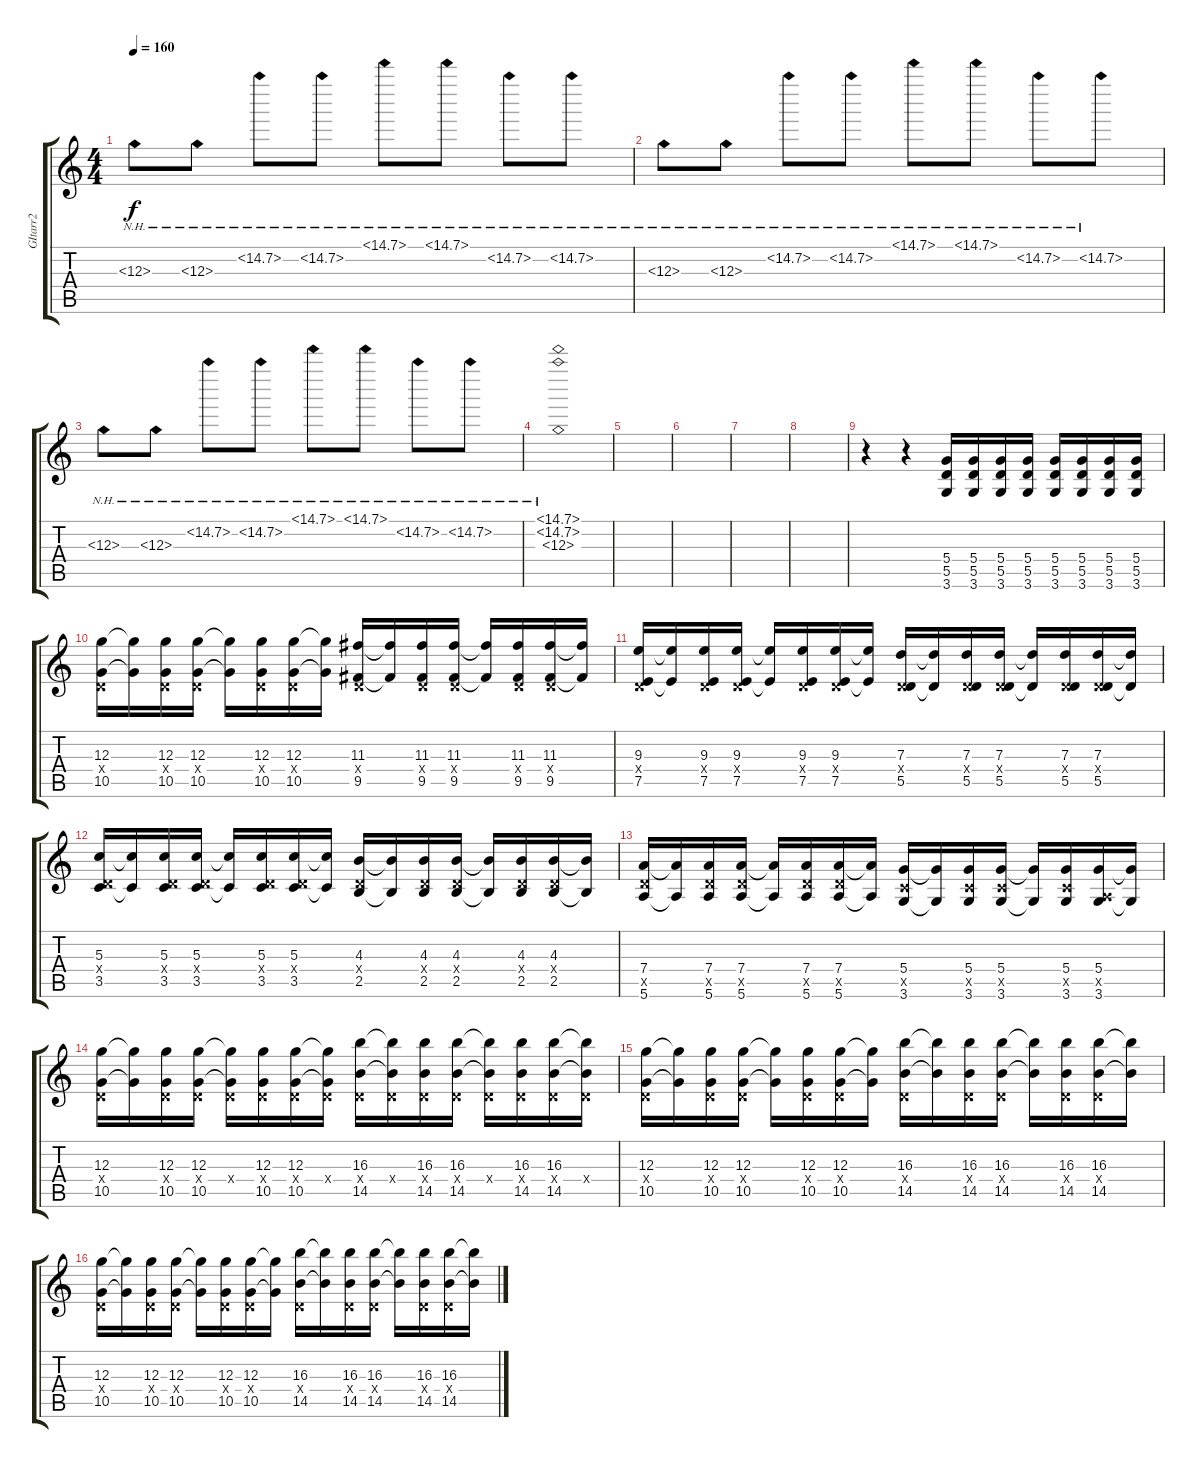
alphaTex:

\track ("GItarr2" "GItarr2") {instrument distortionguitar}
\staff {score tabs}
\tuning (E4 B3 G3 D3 A2 E2) {hide}
\ts (4 4)
\tempo 160
\clef g2
\ks c
12.3{nh}.8{dy f instrument electricguitarjazz} 12.3{nh}.8 15.2{nh}.8 15.2{nh}.8 15.1{nh}.8 15.1{nh}.8 15.2{nh}.8 15.2{nh}.8 |
12.3{nh}.8{instrument electricguitarjazz} 12.3{nh}.8 15.2{nh}.8 15.2{nh}.8 15.1{nh}.8 15.1{nh}.8 15.2{nh}.8 15.2{nh}.8 |
12.3{nh}.8{instrument electricguitarjazz} 12.3{nh}.8 15.2{nh}.8 15.2{nh}.8 15.1{nh}.8 15.1{nh}.8 15.2{nh}.8 15.2{nh}.8 |
(15.1{nh} 15.2{nh} 12.3{nh}).1{instrument electricguitarjazz} |
|
|
|
|
r.4 r.4 (5.4 5.5 3.6).16{instrument distortionguitar} (5.4 5.5 3.6).16 (5.4 5.5 3.6).16 (5.4 5.5 3.6).16 (5.4 5.5 3.6).16 (5.4 5.5 3.6).16 (5.4 5.5 3.6).16 (5.4 5.5 3.6).16 |
(12.3 0.4{x} 10.5).16 (12.3{t} 10.5{t}).16 (12.3 0.4{x} 10.5).16 (12.3 0.4{x} 10.5).16 (12.3{t} 10.5{t}).16 (12.3 0.4{x} 10.5).16 (12.3 0.4{x} 10.5).16 (12.3{t} 10.5{t}).16 (11.3 0.4{x} 9.5).16 (11.3{t} 9.5{t}).16 (11.3 0.4{x} 9.5).16 (11.3 0.4{x} 9.5).16 (11.3{t} 9.5{t}).16 (11.3 0.4{x} 9.5).16 (11.3 0.4{x} 9.5).16 (11.3{t} 9.5{t}).16 |
(9.3 0.4{x} 7.5).16 (9.3{t} 7.5{t}).16 (9.3 0.4{x} 7.5).16 (9.3 0.4{x} 7.5).16 (9.3{t} 7.5{t}).16 (9.3 0.4{x} 7.5).16 (9.3 0.4{x} 7.5).16 (9.3{t} 7.5{t}).16 (7.3 0.4{x} 5.5).16 (7.3{t} 5.5{t}).16 (7.3 0.4{x} 5.5).16 (7.3 0.4{x} 5.5).16 (7.3{t} 5.5{t}).16 (7.3 0.4{x} 5.5).16 (7.3 0.4{x} 5.5).16 (7.3{t} 5.5{t}).16 |
(5.3 0.4{x} 3.5).16 (5.3{t} 3.5{t}).16 (5.3 0.4{x} 3.5).16 (5.3 0.4{x} 3.5).16 (5.3{t} 3.5{t}).16 (5.3 0.4{x} 3.5).16 (5.3 0.4{x} 3.5).16 (5.3{t} 3.5{t}).16 (4.3 0.4{x} 2.5).16 (4.3{t} 2.5{t}).16 (4.3 0.4{x} 2.5).16 (4.3 0.4{x} 2.5).16 (4.3{t} 2.5{t}).16 (4.3 0.4{x} 2.5).16 (4.3 0.4{x} 2.5).16 (4.3{t} 2.5{t}).16 |
(7.4 5.5{x} 5.6).16 (7.4{t} 5.6{t}).16 (7.4 5.5{x} 5.6).16 (7.4 5.5{x} 5.6).16 (7.4{t} 5.6{t}).16 (7.4 5.5{x} 5.6).16 (7.4 5.5{x} 5.6).16 (7.4{t} 5.6{t}).16 (5.4 3.5{x} 3.6).16 (5.4{t} 3.6{t}).16 (5.4 3.5{x} 3.6).16 (5.4 3.5{x} 3.6).16 (5.4{t} 3.6{t}).16 (5.4 3.5{x} 3.6).16 (5.4 0.5{x} 3.6).16 (5.4{t} 3.6{t}).16 |
(12.3 0.4{x} 10.5).16 (12.3{t} 10.5{t}).16 (12.3 0.4{x} 10.5).16 (12.3 0.4{x} 10.5).16 (12.3{t} 0.4{x} 10.5{t}).16 (12.3 0.4{x} 10.5).16 (12.3 0.4{x} 10.5).16 (12.3{t} 0.4{x} 10.5{t}).16 (16.3 0.4{x} 14.5).16 (16.3{t} 0.4{x} 14.5{t}).16 (16.3 0.4{x} 14.5).16 (16.3 0.4{x} 14.5).16 (16.3{t} 0.4{x} 14.5{t}).16 (16.3 0.4{x} 14.5).16 (16.3 0.4{x} 14.5).16 (16.3{t} 0.4{x} 14.5{t}).16 |
(12.3 0.4{x} 10.5).16 (12.3{t} 10.5{t}).16 (12.3 0.4{x} 10.5).16 (12.3 0.4{x} 10.5).16 (12.3{t} 10.5{t}).16 (12.3 0.4{x} 10.5).16 (12.3 0.4{x} 10.5).16 (12.3{t} 10.5{t}).16 (16.3 0.4{x} 14.5).16 (16.3{t} 14.5{t}).16 (16.3 0.4{x} 14.5).16 (16.3 0.4{x} 14.5).16 (16.3{t} 14.5{t}).16 (16.3 0.4{x} 14.5).16 (16.3 0.4{x} 14.5).16 (16.3{t} 14.5{t}).16 |
(12.3 0.4{x} 10.5).16 (12.3{t} 10.5{t}).16 (12.3 0.4{x} 10.5).16 (12.3 0.4{x} 10.5).16 (12.3{t} 10.5{t}).16 (12.3 0.4{x} 10.5).16 (12.3 0.4{x} 10.5).16 (12.3{t} 10.5{t}).16 (16.3 0.4{x} 14.5).16 (16.3{t} 14.5{t}).16 (16.3 0.4{x} 14.5).16 (16.3 0.4{x} 14.5).16 (16.3{t} 14.5{t}).16 (16.3 0.4{x} 14.5).16 (16.3 0.4{x} 14.5).16 (16.3{t} 14.5{t}).16
